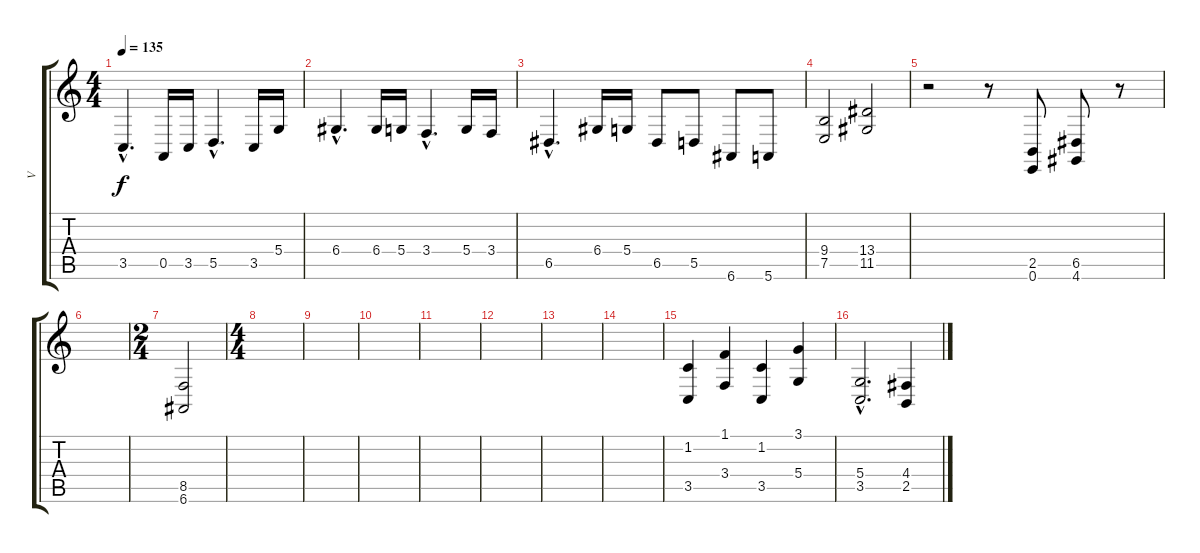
\track ("V" "V") {instrument accordion}
\staff {score tabs}
\tuning (E4 B3 G3 D3 A2 E2) {hide}
\ts (4 4)
\tempo 135
\clef g2
\ks c
3.5{hac}.4{d dy f} 0.5.16 3.5.16 5.5{hac}.4{d} 3.5.16 5.4.16 |
6.4{hac}.4{d} 6.4.16 5.4.16 3.4{hac}.4{d} 5.4.16 3.4.16 |
6.5{hac}.4{d} 6.4.16 5.4.16 6.5.8 5.5.8 6.6.8 5.6.8 |
(9.4 7.5).2 (13.4 11.5).2 |
r.2 r.8 (2.5 0.6).8 (6.5 4.6).8 r.8 |
|
\ts (2 4)
(8.5 6.6).2 |
\ts (4 4)
|
|
|
|
|
|
|
(1.2 3.5).4 (1.1 3.4).4 (1.2 3.5).4 (3.1 5.4).4 |
(5.4{hac} 3.5{hac}).2{d} (4.4 2.5).4
